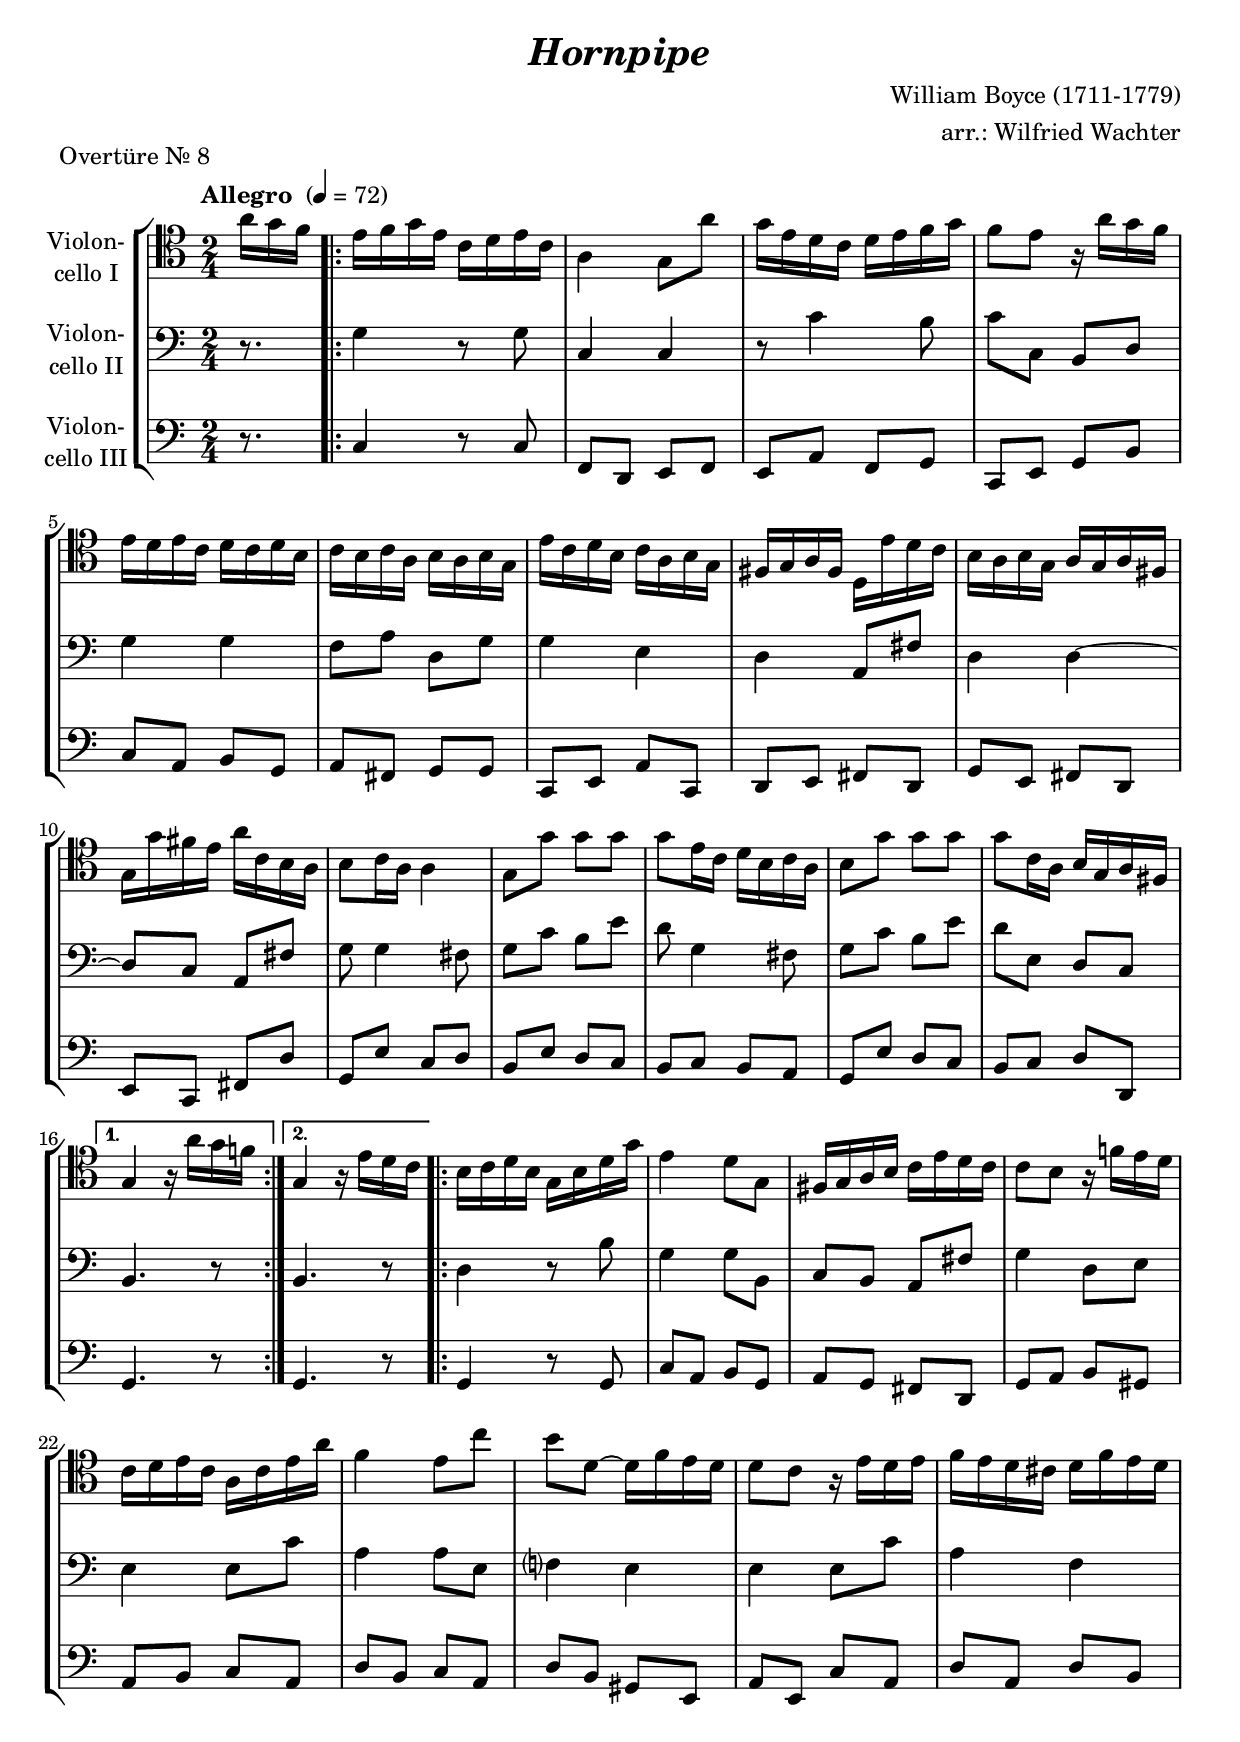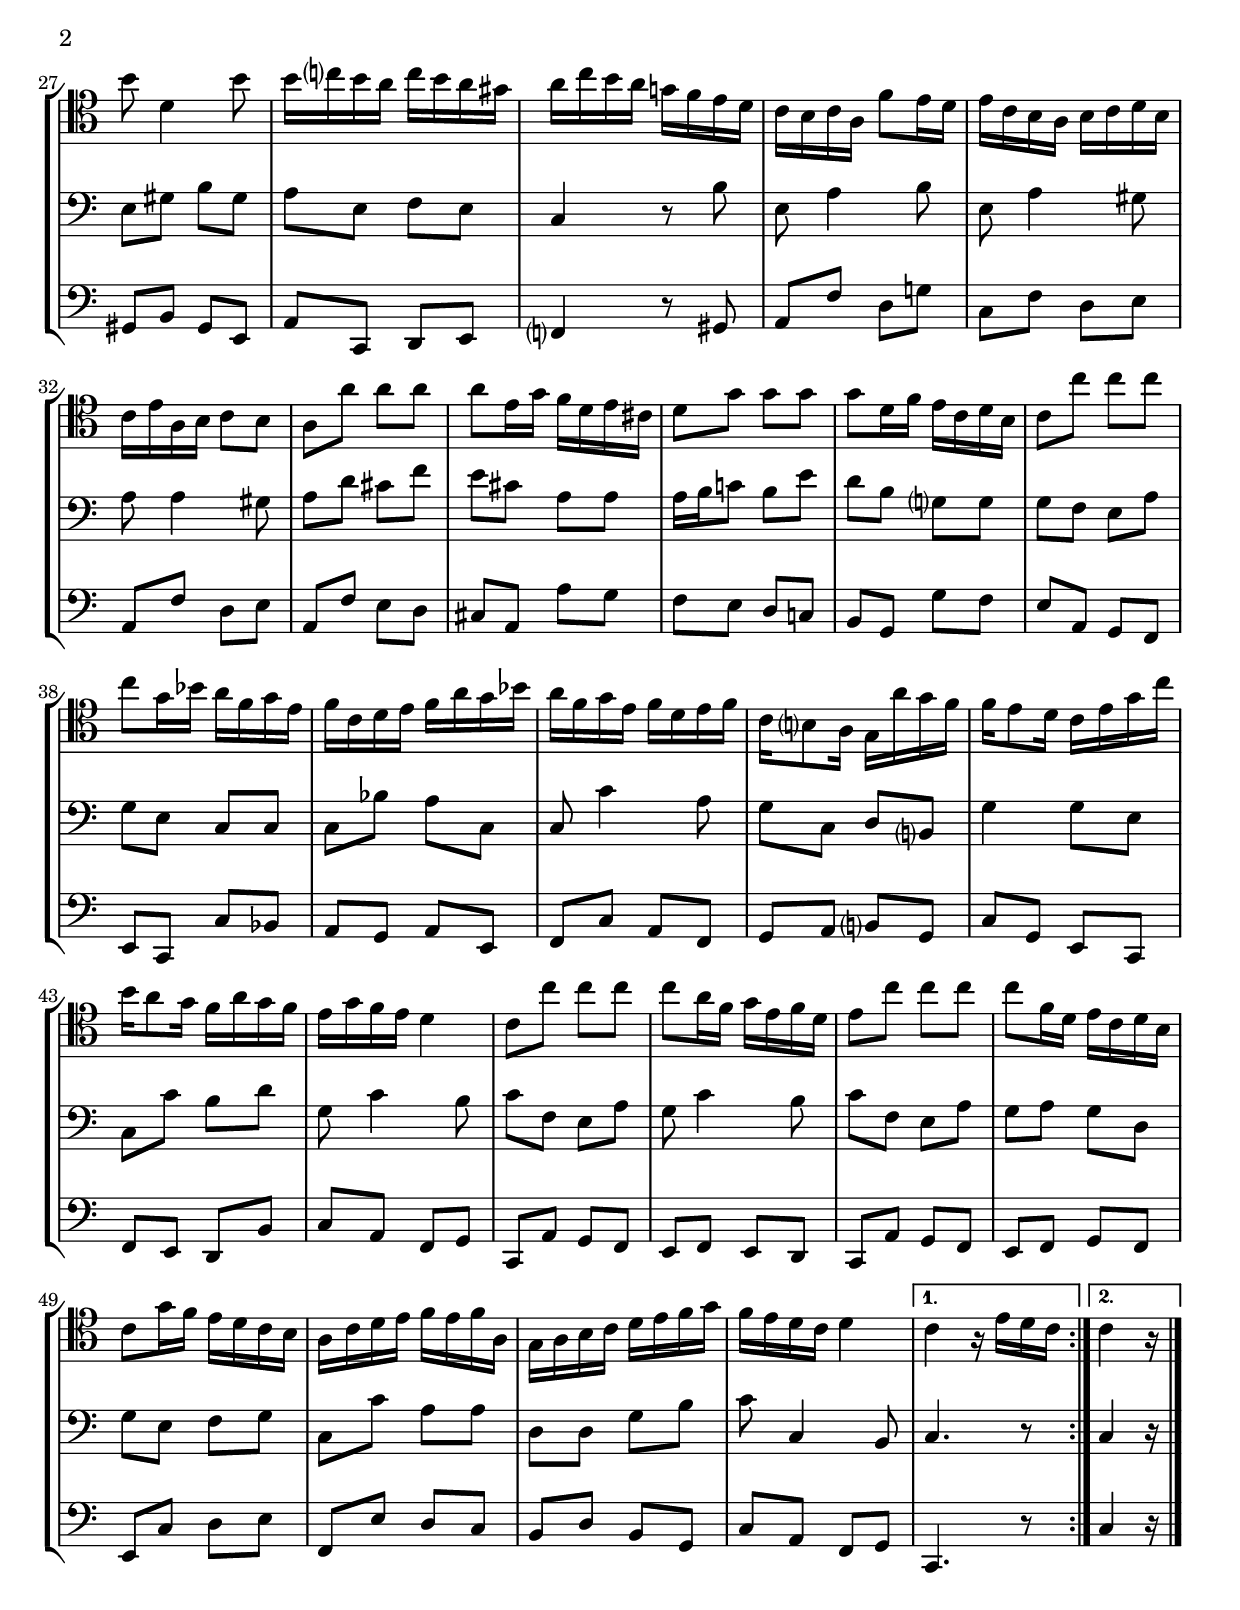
\version "2.18.2"
\include "deutsch.ly"
  
#(set-global-staff-size 20.75)

\header {
  title     = \markup \bold \italic "Hornpipe"
  composer  = "William Boyce (1711-1779)"
  arranger  = "arr.: Wilfried Wachter"
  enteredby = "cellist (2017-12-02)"
  piece     = "Overtüre Nr. 8"
}

voiceconsts = {
  \key c \major
  \time 2/4
  \clef "bass"
%  \numericTimeSignature
  \compressFullBarRests
  % Set default beaming for all staves
%  \set Timing.beamExceptions = #'()
%  \set Timing.baseMoment     = #(ly:make-moment 1 4)
%  \set Timing.beatStructure  = #'(1 1 1)
  \tempo "Allegro " 4=72
}

mifl = "flute"
miob = "oboe"
mifh = "french horn"
misx = "tenor sax"
mist = "string ensemble 1"
%minstr = "accordion"
miba = "cello"

rit = \mark \markup \box "rit."

va = \relative c'' {
  \voiceconsts
  \clef "tenor"
  
  \partial 8. a16 g f
  \repeat volta 2 {
    e f g e c d e c
    a4 g8 a'
    g16 e d c d e f g
    f8 e r16 a g f
    e d e c d c d h

    c h c a h a h g
    e' c d h c a h g
    fis g a fis d e' d c
    h a h g a g a fis
    g g' fis e a c, h a

    h8 c16 a a4
    g8 g' g g
    g e16 c d h c a
    h8 g' g g
    g c,16 a h g a fis
  }
  \alternative {
    { g4 r16 a' g f! }
    { g,4 r16 e' d c }
  }

  \repeat volta 2 {
    h c d h g h d g
    e4 d8 g,
    fis16 g a h c e d c
    c8 h r16 f'! e d
    c d e c a c e a
    f4 e8 c'

    h d,~ d16 f e d
    d8 c r16 e d e
    f e d cis d f e d
    h'8 d,4 h'8
    h16 c? h a c h a gis

    a c h a g! f e d
    c h c a f'8 e16 d
    e c h a h c d h
    c e a, h c8 h
    a a' a a
    a e16 g f d e cis

    d8 g g g
    g d16 f e c d h
    c8 c' c c
    c g16 b a f g e
    f c d e f a g b
    a f g e f d e f

    c h?8 a16 g a' g f
    f e8 d16 c e g c
    h a8 g16 f a g f
    e g f e d4
    c8 c' c c
    c a16 f g e f d

    e8 c' c c
    c f,16 d e c d h
    c8 g'16 f e d c h
    a c d e f e f a,
    g a h c d e f g
    f e d c d4
  }
  \alternative {
    { c r16 e d c }
    { c4 r16 }
  } \bar "|."
}

vb = \relative c' {
  \voiceconsts

  \partial 8. r8.
  \repeat volta 2 {
    g4 r8 g
    c,4 c
    r8 c'4 h8
    c c, h d
    g4 g
    f8 a d, g
    g4 e
    d a8 fis'
    d4 d~
    d8 c a fis'

    g g4 fis8
    g c h e
    d g,4 fis8
    g c h e
    d e, d c
  }
  \alternative {
    { h4. r8 }
    { h4. r8 }
  }

  \repeat volta 2 {
    d4 r8 h'
    g4 g8 h,

    c h a fis'
    g4 d8 e
    e4 e8 c'
    a4 a8 e
    f?4 e
    e e8 c'
    a4 f
    e8 gis h gis
    a e f e
    c4 r8 h'

    e, a4 h8
    e, a4 gis8
    a a4 gis8
    a d cis f
    e cis a a
    a16 h c!8 h e
    d h g? g
    g f e a

    g e c c
    c b' a c,
    c c'4 a8
    g c, d h?
    g'4 g8 e
    c c' h d
    g, c4 h8
    c f, e a
    g c4 h8

    c f, e a
    g a g d
    g e f g
    c, c' a a
    d, d g h
    c c,4 h8
  }
  \alternative {
    { c4. r8 }
    { c4 r16 }
  } \bar "|."
}

vc = \relative c {
  \voiceconsts

  \partial 8. r8.
  \repeat volta 2 {
    c4 r8 c
    f, d e f
    e a f g
    c, e g h
    c a h g
    a fis g g
    c, e a c,

    d e fis d
    g e fis d
    e c fis d'
    g, e' c d
    h e d c
    h c h a
    g e' d c
    h c d d,
  }
  \alternative {
    { g4. r8 }
    { g4. r8 }
  }

  \repeat volta 2 {
    g4 r8 g
    c a h g
    a g fis d
    g a h gis
    a h c a
    d h c a
    d h gis e

    a e c' a
    d a d h
    gis h gis e
    a c, d e
    f?4 r8 gis
    a f' d g!
    c, f d e
    a, f' d e
    a, f' e d

    cis a a' g
    f e d c!
    h g g' f
    e a, g f
    e c c' b
    a g a e
    f c' a f
    g a h? g

    c g e c
    f e d h'
    c a f g
    c, a' g f
    e f e d
    c a' g f
    e f g f
    e c' d e
    f, e' d c

    h d h g
    c a f g
  }
  \alternative {
    { c,4. r8 }
    { c'4 r16 }
  } \bar "|."
}


music = \new StaffGroup <<
      \new Staff {
	\set Staff.midiInstrument = \miba
	\set Staff.instrumentName = \markup \center-column { "Violon-" "cello I" }
	\transpose c c { \va }
      }

      \new Staff {
	\set Staff.midiInstrument = \miba
	\set Staff.instrumentName = \markup \center-column { "Violon-" "cello II" }
	\transpose c c { \vb }
      }

      \new Staff {
	\set Staff.midiInstrument = \miba
	\set Staff.instrumentName = \markup \center-column { "Violon-" "cello III" }
	\transpose c c { \vc }
      }
>>

\book {
  \score {
    \music
    \layout {}
  }

  \score {
    \unfoldRepeats \music

    \midi {
      \context {
        \Score
      }
    }
  }
}
